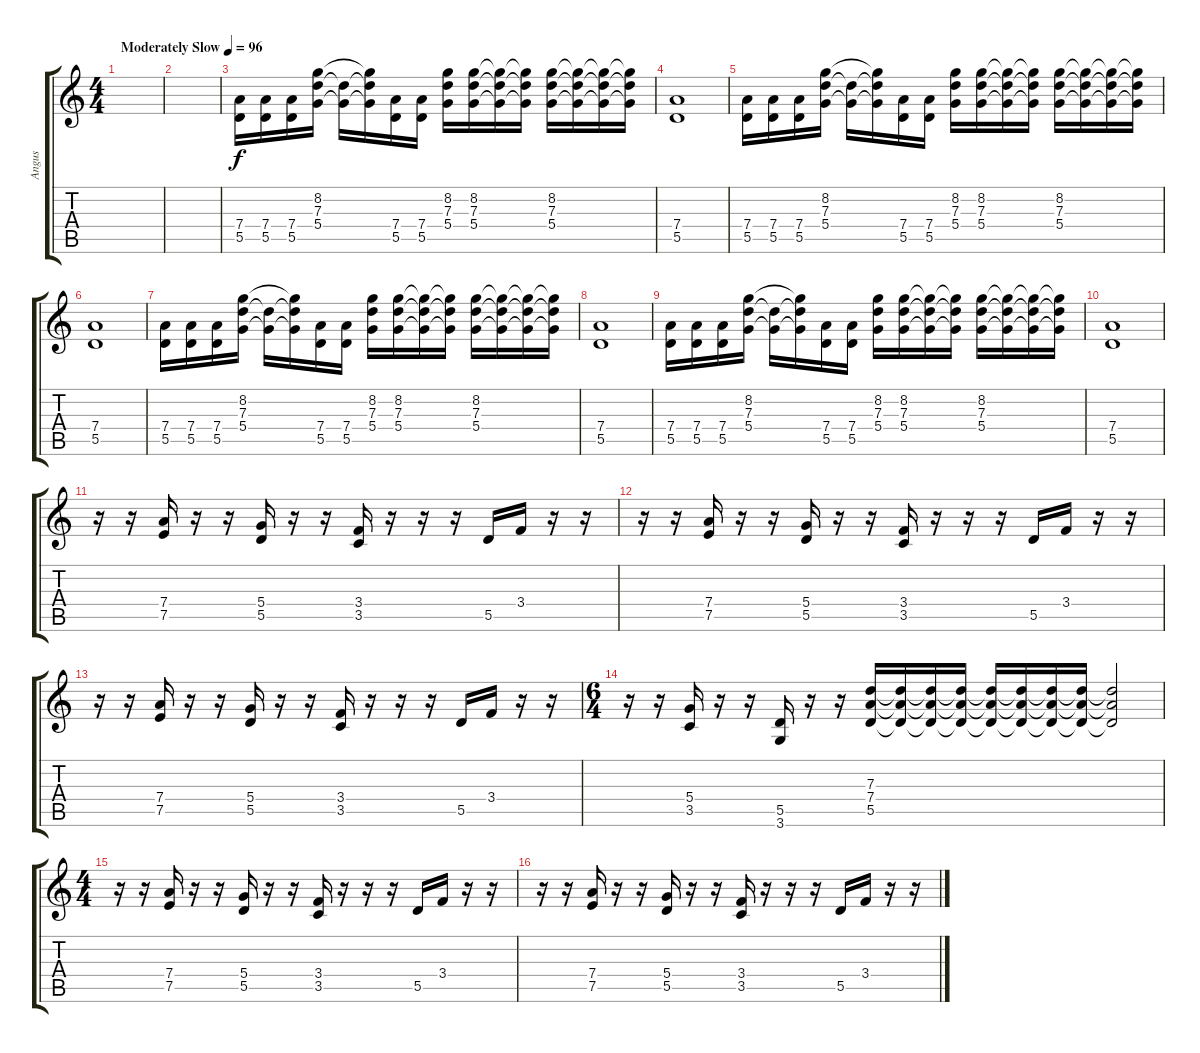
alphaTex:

\track ("Angus" "Angus") {instrument distortionguitar}
\staff {score tabs}
\tuning (E4 B3 G3 D3 A2 E2) {hide}
\ts (4 4)
\tempo (96 "Moderately Slow")
\clef g2
\ks c
|
|
(7.4 5.5).16 (7.4 5.5).16 (7.4 5.5).16 (8.2 7.3 5.4).16 (7.3{t} 5.4{t}).16 (8.2{t} 7.3{t} 5.4{t}).16 (7.4 5.5).16 (7.4 5.5).16 (8.2 7.3 5.4).16 (8.2 7.3 5.4).16 (8.2{t} 7.3{t} 5.4{t}).16 (8.2{t} 7.3{t} 5.4{t}).16 (8.2 7.3 5.4).16 (8.2{t} 7.3{t} 5.4{t}).16 (8.2{t} 7.3{t} 5.4{t}).16 (8.2{t} 7.3{t} 5.4{t}).16 |
(7.4 5.5).1 |
(7.4 5.5).16 (7.4 5.5).16 (7.4 5.5).16 (8.2 7.3 5.4).16 (7.3{t} 5.4{t}).16 (8.2{t} 7.3{t} 5.4{t}).16 (7.4 5.5).16 (7.4 5.5).16 (8.2 7.3 5.4).16 (8.2 7.3 5.4).16 (8.2{t} 7.3{t} 5.4{t}).16 (8.2{t} 7.3{t} 5.4{t}).16 (8.2 7.3 5.4).16 (8.2{t} 7.3{t} 5.4{t}).16 (8.2{t} 7.3{t} 5.4{t}).16 (8.2{t} 7.3{t} 5.4{t}).16 |
(7.4 5.5).1 |
(7.4 5.5).16 (7.4 5.5).16 (7.4 5.5).16 (8.2 7.3 5.4).16 (7.3{t} 5.4{t}).16 (8.2{t} 7.3{t} 5.4{t}).16 (7.4 5.5).16 (7.4 5.5).16 (8.2 7.3 5.4).16 (8.2 7.3 5.4).16 (8.2{t} 7.3{t} 5.4{t}).16 (8.2{t} 7.3{t} 5.4{t}).16 (8.2 7.3 5.4).16 (8.2{t} 7.3{t} 5.4{t}).16 (8.2{t} 7.3{t} 5.4{t}).16 (8.2{t} 7.3{t} 5.4{t}).16 |
(7.4 5.5).1 |
(7.4 5.5).16 (7.4 5.5).16 (7.4 5.5).16 (8.2 7.3 5.4).16 (7.3{t} 5.4{t}).16 (8.2{t} 7.3{t} 5.4{t}).16 (7.4 5.5).16 (7.4 5.5).16 (8.2 7.3 5.4).16 (8.2 7.3 5.4).16 (8.2{t} 7.3{t} 5.4{t}).16 (8.2{t} 7.3{t} 5.4{t}).16 (8.2 7.3 5.4).16 (8.2{t} 7.3{t} 5.4{t}).16 (8.2{t} 7.3{t} 5.4{t}).16 (8.2{t} 7.3{t} 5.4{t}).16 |
(7.4 5.5).1 |
r.16 r.16 (7.4 7.5).16 r.16 r.16 (5.4 5.5).16 r.16 r.16 (3.4 3.5).16 r.16 r.16 r.16 5.5.16 3.4.16 r.16 r.16 |
r.16 r.16 (7.4 7.5).16 r.16 r.16 (5.4 5.5).16 r.16 r.16 (3.4 3.5).16 r.16 r.16 r.16 5.5.16 3.4.16 r.16 r.16 |
r.16 r.16 (7.4 7.5).16 r.16 r.16 (5.4 5.5).16 r.16 r.16 (3.4 3.5).16 r.16 r.16 r.16 5.5.16 3.4.16 r.16 r.16 |
\ts (6 4)
r.16 r.16 (5.4 3.5).16 r.16 r.16 (5.5 3.6).16 r.16 r.16 (7.3 7.4 5.5).16 (7.3{t} 7.4{t} 5.5{t}).16 (7.3{t} 7.4{t} 5.5{t}).16 (7.3{t} 7.4{t} 5.5{t}).16 (7.3{t} 7.4{t} 5.5{t}).16 (7.3{t} 7.4{t} 5.5{t}).16 (7.3{t} 7.4{t} 5.5{t}).16 (7.3{t} 7.4{t} 5.5{t}).16 (7.3{t} 7.4{t} 5.5{t}).2 |
\ts (4 4)
r.16 r.16 (7.4 7.5).16 r.16 r.16 (5.4 5.5).16 r.16 r.16 (3.4 3.5).16 r.16 r.16 r.16 5.5.16 3.4.16 r.16 r.16 |
r.16 r.16 (7.4 7.5).16 r.16 r.16 (5.4 5.5).16 r.16 r.16 (3.4 3.5).16 r.16 r.16 r.16 5.5.16 3.4.16 r.16 r.16
